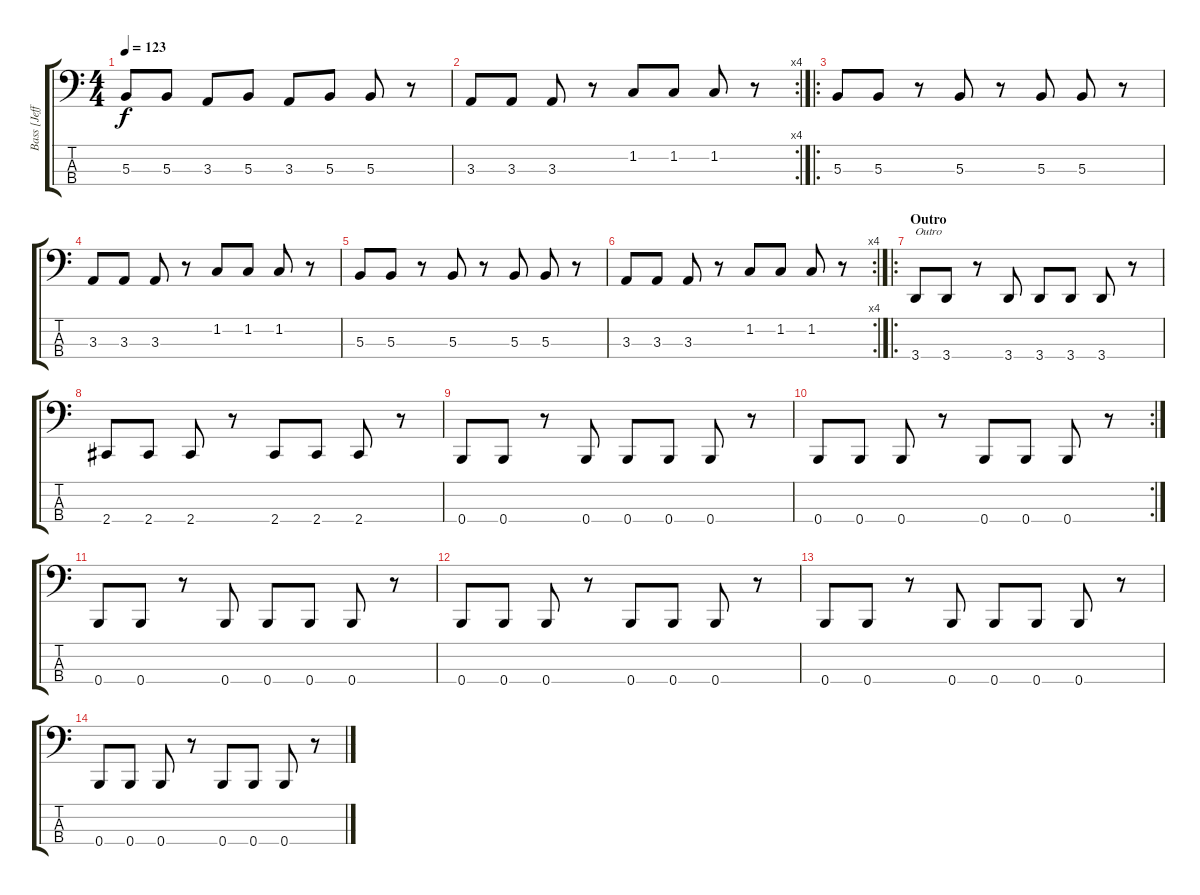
\track ("Bass [Jeff Caxide]" "Bass [Jeff") {instrument electricbasspick}
\staff {score tabs}
\tuning (E2 B1 Gb1 B0) {hide}
\ts (4 4)
\tempo 123
\clef f4
\ks c
5.3.8{dy f} 5.3.8 3.3.8 5.3.8 3.3.8 5.3.8 5.3.8 r.8 |
\rc 4
3.3.8 3.3.8 3.3.8 r.8 1.2.8 1.2.8 1.2.8 r.8 |
\ro
5.3.8 5.3.8 r.8 5.3.8 r.8 5.3.8 5.3.8 r.8 |
3.3.8 3.3.8 3.3.8 r.8 1.2.8 1.2.8 1.2.8 r.8 |
5.3.8 5.3.8 r.8 5.3.8 r.8 5.3.8 5.3.8 r.8 |
\rc 4
3.3.8 3.3.8 3.3.8 r.8 1.2.8 1.2.8 1.2.8 r.8 |
\ro
\section ("" "Outro")
3.4.8{txt "Outro"} 3.4.8 r.8 3.4.8 3.4.8 3.4.8 3.4.8 r.8 |
2.4.8 2.4.8 2.4.8 r.8 2.4.8 2.4.8 2.4.8 r.8 |
0.4.8 0.4.8 r.8 0.4.8 0.4.8 0.4.8 0.4.8 r.8 |
\rc 2
0.4.8 0.4.8 0.4.8 r.8 0.4.8 0.4.8 0.4.8 r.8 |
0.4.8 0.4.8 r.8 0.4.8 0.4.8 0.4.8 0.4.8 r.8 |
0.4.8 0.4.8 0.4.8 r.8 0.4.8 0.4.8 0.4.8 r.8 |
0.4.8 0.4.8 r.8 0.4.8 0.4.8 0.4.8 0.4.8 r.8 |
0.4.8 0.4.8 0.4.8 r.8 0.4.8 0.4.8 0.4.8 r.8
